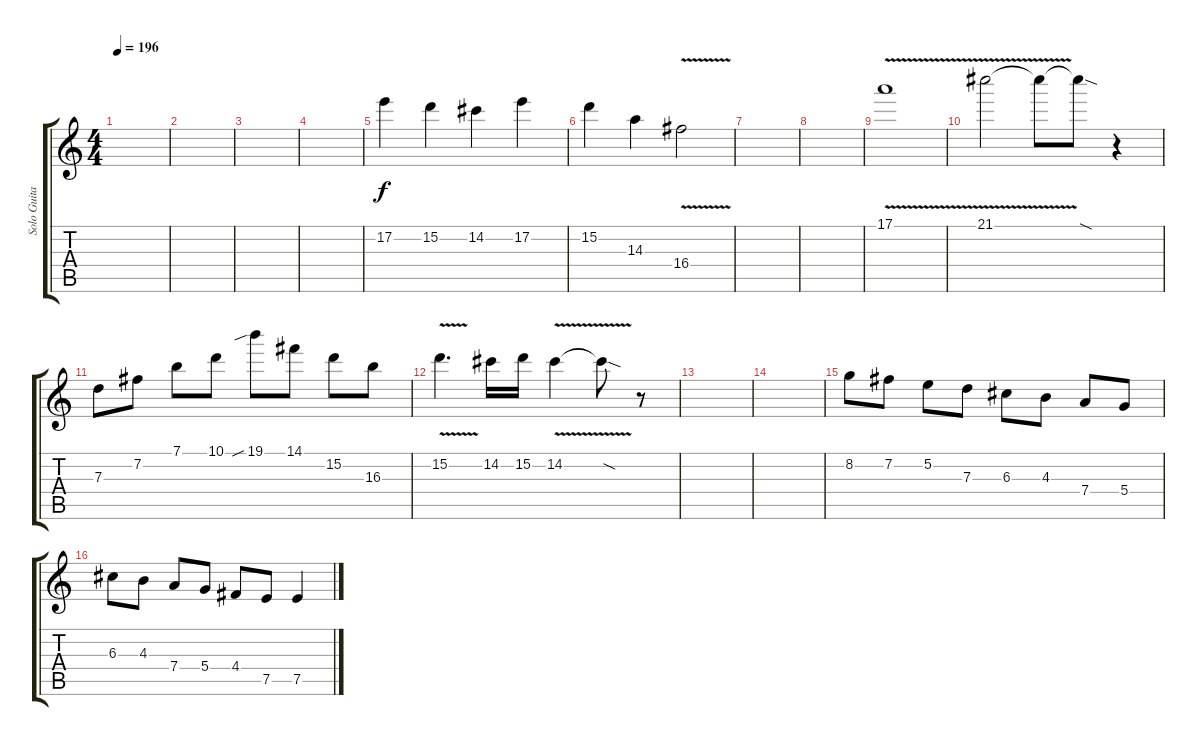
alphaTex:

\track ("Solo Guitar(L)" "Solo Guita") {instrument distortionguitar}
\staff {score tabs}
\tuning (E4 B3 G3 D3 A2 E2) {hide}
\ts (4 4)
\tempo 196
\clef g2
\ks c
|
|
|
|
17.2.4 15.2.4 14.2.4 17.2.4 |
15.2.4 14.3.4 16.4{v}.2 |
|
|
17.1{v}.1 |
21.1{v}.2 21.1{t}.8 21.1{sod t}.8 r.4 |
7.3.8 7.2.8 7.1.8 10.1.8 19.1{sib}.8 14.1.8 15.2.8 16.3.8 |
15.2{v}.4{d} 14.2.16 15.2.16 14.2{v}.4 14.2{sod t}.8 r.8 |
|
|
8.2.8 7.2.8 5.2.8 7.3.8 6.3.8 4.3.8 7.4.8 5.4.8 |
6.3.8 4.3.8 7.4.8 5.4.8 4.4.8 7.5.8 7.5.4
